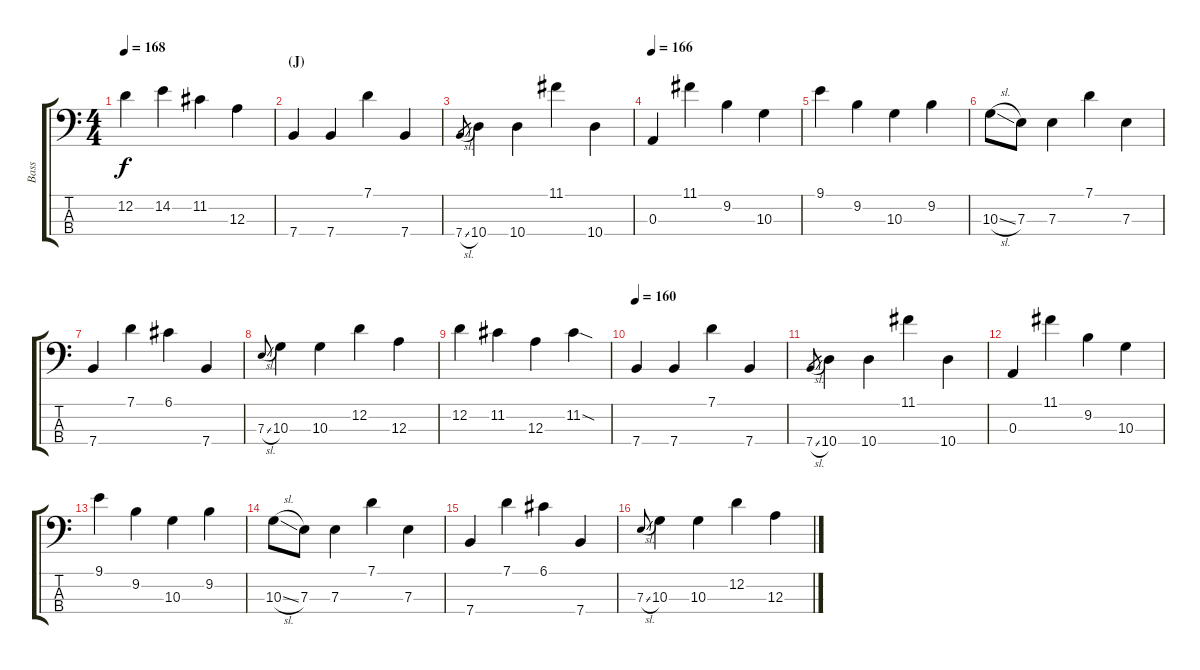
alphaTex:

\track ("Bass" "Bass") {instrument electricbassfinger}
\staff {score tabs}
\tuning (G2 D2 A1 E1) {hide}
\ts (4 4)
\tempo 168
\clef f4
\ks c
12.2.4{dy f} 14.2.4 11.2.4 12.3.4 |
\section ("" "(J)")
7.4.4 7.4.4 7.1.4 7.4.4 |
7.4{sl}.8{gr} 10.4.4 10.4.4 11.1.4 10.4.4 |
\tempo 166
0.3.4 11.1.4 9.2.4 10.3.4 |
9.1.4 9.2.4 10.3.4 9.2.4 |
10.3{sl}.8 7.3.8 7.3.4 7.1.4 7.3.4 |
7.4.4 7.1.4 6.1.4 7.4.4 |
7.3{sl}.8{gr onbeat} 10.3.4 10.3.4 12.2.4 12.3.4 |
12.2.4 11.2.4 12.3.4 11.2{sod}.4 |
\tempo 160
7.4.4 7.4.4 7.1.4 7.4.4 |
7.4{sl}.8{gr} 10.4.4 10.4.4 11.1.4 10.4.4 |
0.3.4 11.1.4 9.2.4 10.3.4 |
9.1.4 9.2.4 10.3.4 9.2.4 |
10.3{sl}.8 7.3.8 7.3.4 7.1.4 7.3.4 |
7.4.4 7.1.4 6.1.4 7.4.4 |
7.3{sl}.8{gr onbeat} 10.3.4 10.3.4 12.2.4 12.3.4
